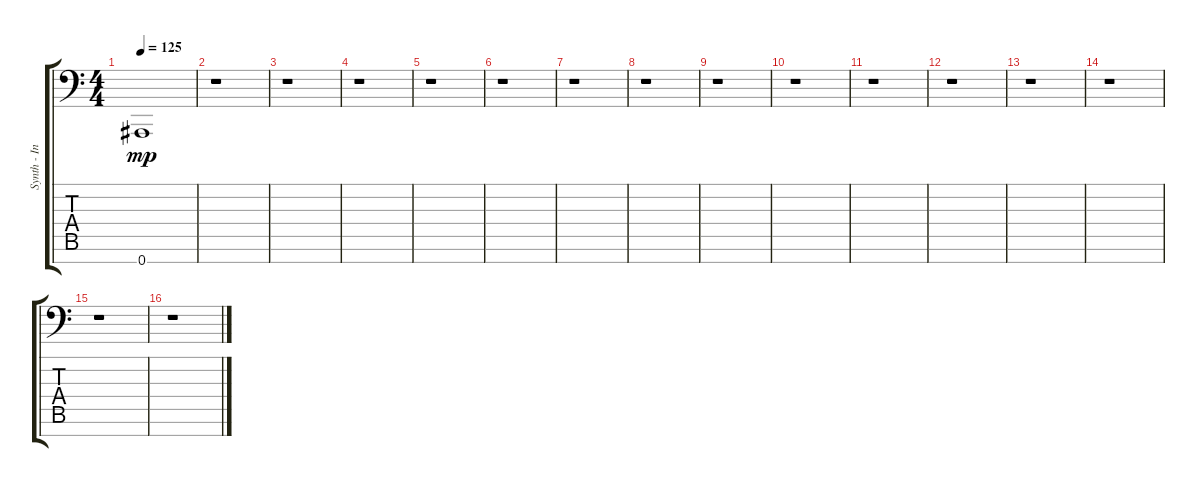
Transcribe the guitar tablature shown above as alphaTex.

\track ("Synth - Intro" "Synth - In") {instrument synthstrings1}
\staff {score tabs}
\tuning (Eb4 Bb3 Gb3 Db3 Ab2 Eb2 Bb1) {hide}
\ts (4 4)
\tempo 125
\clef f4
\ks c
0.7{t}.1{dy mp} |
r.1 |
r.1 |
r.1 |
r.1 |
r.1 |
r.1 |
r.1 |
r.1 |
r.1 |
r.1 |
r.1 |
r.1 |
r.1 |
r.1 |
r.1
